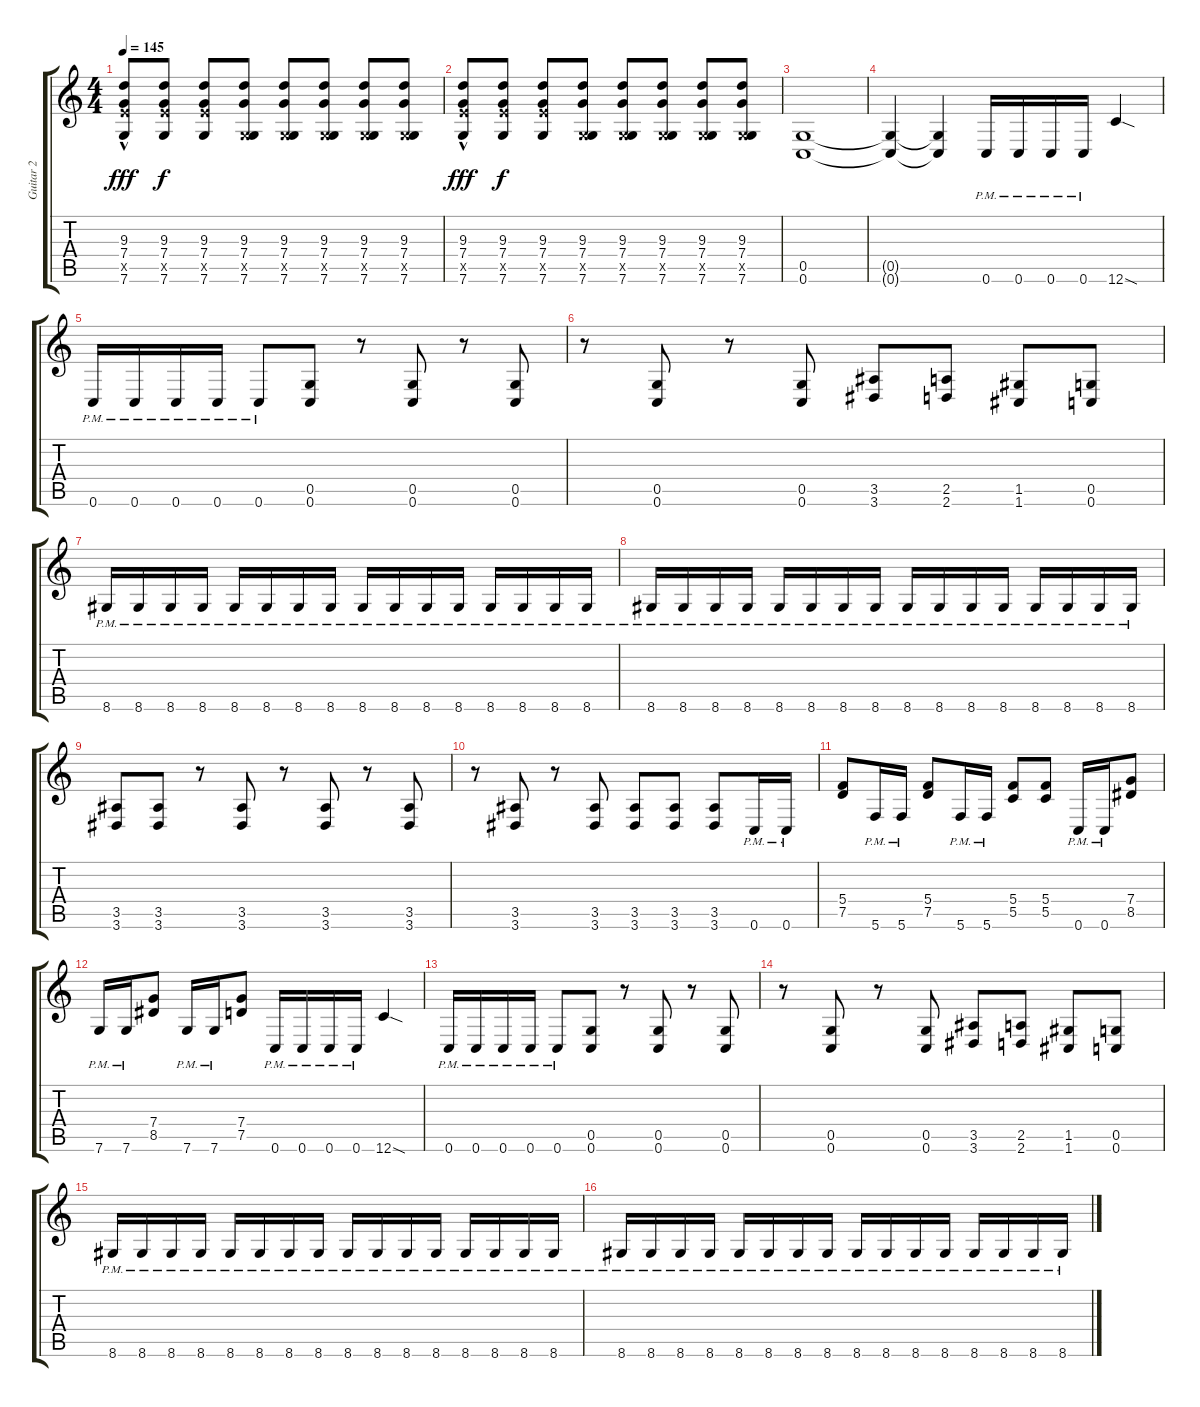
\track ("Guitar 2" "Guitar 2") {instrument distortionguitar}
\staff {score tabs}
\tuning (D4 A3 F3 C3 G2 C2) {hide}
\ts (4 4)
\tempo 145
\clef g2
\ks c
(9.3 7.4 9.5{x} 7.6{hac}).8{dy fff} (9.3 7.4 9.5{x} 7.6).8{dy f} (9.3 7.4 9.5{x} 7.6).8 (9.3 7.4 0.5{x} 7.6).8 (9.3 7.4 0.5{x} 7.6).8 (9.3 7.4 0.5{x} 7.6).8 (9.3 7.4 0.5{x} 7.6).8 (9.3 7.4 0.5{x} 7.6).8 |
(9.3 7.4 9.5{x} 7.6{hac}).8{dy fff} (9.3 7.4 9.5{x} 7.6).8{dy f} (9.3 7.4 9.5{x} 7.6).8 (9.3 7.4 0.5{x} 7.6).8 (9.3 7.4 0.5{x} 7.6).8 (9.3 7.4 0.5{x} 7.6).8 (9.3 7.4 0.5{x} 7.6).8 (9.3 7.4 0.5{x} 7.6).8 |
(0.5 0.6).1 |
(0.5{t} 0.6{t}).4 (0.5{t} 0.6{t}).4 0.6{pm}.16 0.6{pm}.16 0.6{pm}.16 0.6{pm}.16 12.6{sod}.4 |
0.6{pm}.16 0.6{pm}.16 0.6{pm}.16 0.6{pm}.16 0.6{pm}.8 (0.5 0.6).8 r.8 (0.5 0.6).8 r.8 (0.5 0.6).8 |
r.8 (0.5 0.6).8 r.8 (0.5 0.6).8 (3.5 3.6).8 (2.5 2.6).8 (1.5 1.6).8 (0.5 0.6).8 |
8.6{pm}.16 8.6{pm}.16 8.6{pm}.16 8.6{pm}.16 8.6{pm}.16 8.6{pm}.16 8.6{pm}.16 8.6{pm}.16 8.6{pm}.16 8.6{pm}.16 8.6{pm}.16 8.6{pm}.16 8.6{pm}.16 8.6{pm}.16 8.6{pm}.16 8.6{pm}.16 |
8.6{pm}.16 8.6{pm}.16 8.6{pm}.16 8.6{pm}.16 8.6{pm}.16 8.6{pm}.16 8.6{pm}.16 8.6{pm}.16 8.6{pm}.16 8.6{pm}.16 8.6{pm}.16 8.6{pm}.16 8.6{pm}.16 8.6{pm}.16 8.6{pm}.16 8.6{pm}.16 |
(3.5 3.6).8 (3.5 3.6).8 r.8 (3.5 3.6).8 r.8 (3.5 3.6).8 r.8 (3.5 3.6).8 |
r.8 (3.5 3.6).8 r.8 (3.5 3.6).8 (3.5 3.6).8 (3.5 3.6).8 (3.5 3.6).8 0.6{pm}.16 0.6{pm}.16 |
(5.4 7.5).8 5.6{pm}.16 5.6{pm}.16 (5.4 7.5).8 5.6{pm}.16 5.6{pm}.16 (5.4 5.5).8 (5.4 5.5).8 0.6{pm}.16 0.6{pm}.16 (7.4 8.5).8 |
7.6{pm}.16 7.6{pm}.16 (7.4 8.5).8 7.6{pm}.16 7.6{pm}.16 (7.4 7.5).8 0.6{pm}.16 0.6{pm}.16 0.6{pm}.16 0.6{pm}.16 12.6{sod}.4 |
0.6{pm}.16 0.6{pm}.16 0.6{pm}.16 0.6{pm}.16 0.6{pm}.8 (0.5 0.6).8 r.8 (0.5 0.6).8 r.8 (0.5 0.6).8 |
r.8 (0.5 0.6).8 r.8 (0.5 0.6).8 (3.5 3.6).8 (2.5 2.6).8 (1.5 1.6).8 (0.5 0.6).8 |
8.6{pm}.16 8.6{pm}.16 8.6{pm}.16 8.6{pm}.16 8.6{pm}.16 8.6{pm}.16 8.6{pm}.16 8.6{pm}.16 8.6{pm}.16 8.6{pm}.16 8.6{pm}.16 8.6{pm}.16 8.6{pm}.16 8.6{pm}.16 8.6{pm}.16 8.6{pm}.16 |
8.6{pm}.16 8.6{pm}.16 8.6{pm}.16 8.6{pm}.16 8.6{pm}.16 8.6{pm}.16 8.6{pm}.16 8.6{pm}.16 8.6{pm}.16 8.6{pm}.16 8.6{pm}.16 8.6{pm}.16 8.6{pm}.16 8.6{pm}.16 8.6{pm}.16 8.6{pm}.16
